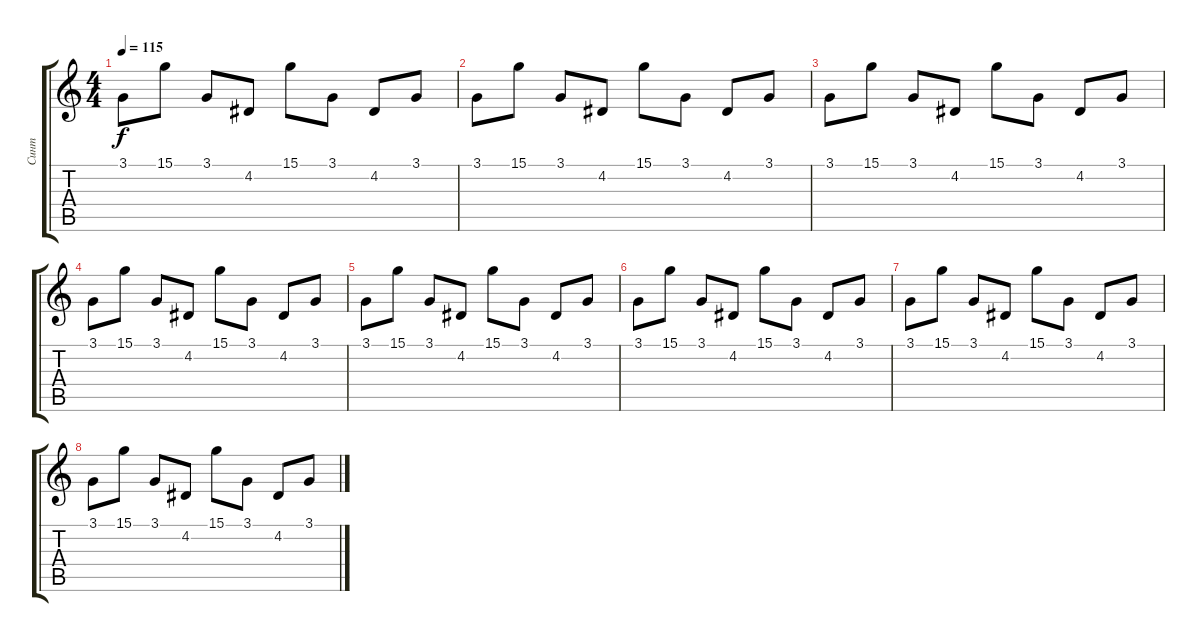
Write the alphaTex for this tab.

\track ("Синт" "Синт") {instrument orchestralharp}
\staff {score tabs}
\tuning (E4 B3 G3 D3 A2 E2) {hide}
\ts (4 4)
\tempo 115
\clef g2
\ks c
3.1.8{dy f} 15.1.8 3.1.8 4.2.8 15.1.8 3.1.8 4.2.8 3.1.8 |
3.1.8 15.1.8 3.1.8 4.2.8 15.1.8 3.1.8 4.2.8 3.1.8 |
3.1.8 15.1.8 3.1.8 4.2.8 15.1.8 3.1.8 4.2.8 3.1.8 |
3.1.8 15.1.8 3.1.8 4.2.8 15.1.8 3.1.8 4.2.8 3.1.8 |
3.1.8 15.1.8 3.1.8 4.2.8 15.1.8 3.1.8 4.2.8 3.1.8 |
3.1.8 15.1.8 3.1.8 4.2.8 15.1.8 3.1.8 4.2.8 3.1.8 |
3.1.8 15.1.8 3.1.8 4.2.8 15.1.8 3.1.8 4.2.8 3.1.8 |
3.1.8 15.1.8 3.1.8 4.2.8 15.1.8 3.1.8 4.2.8 3.1.8
